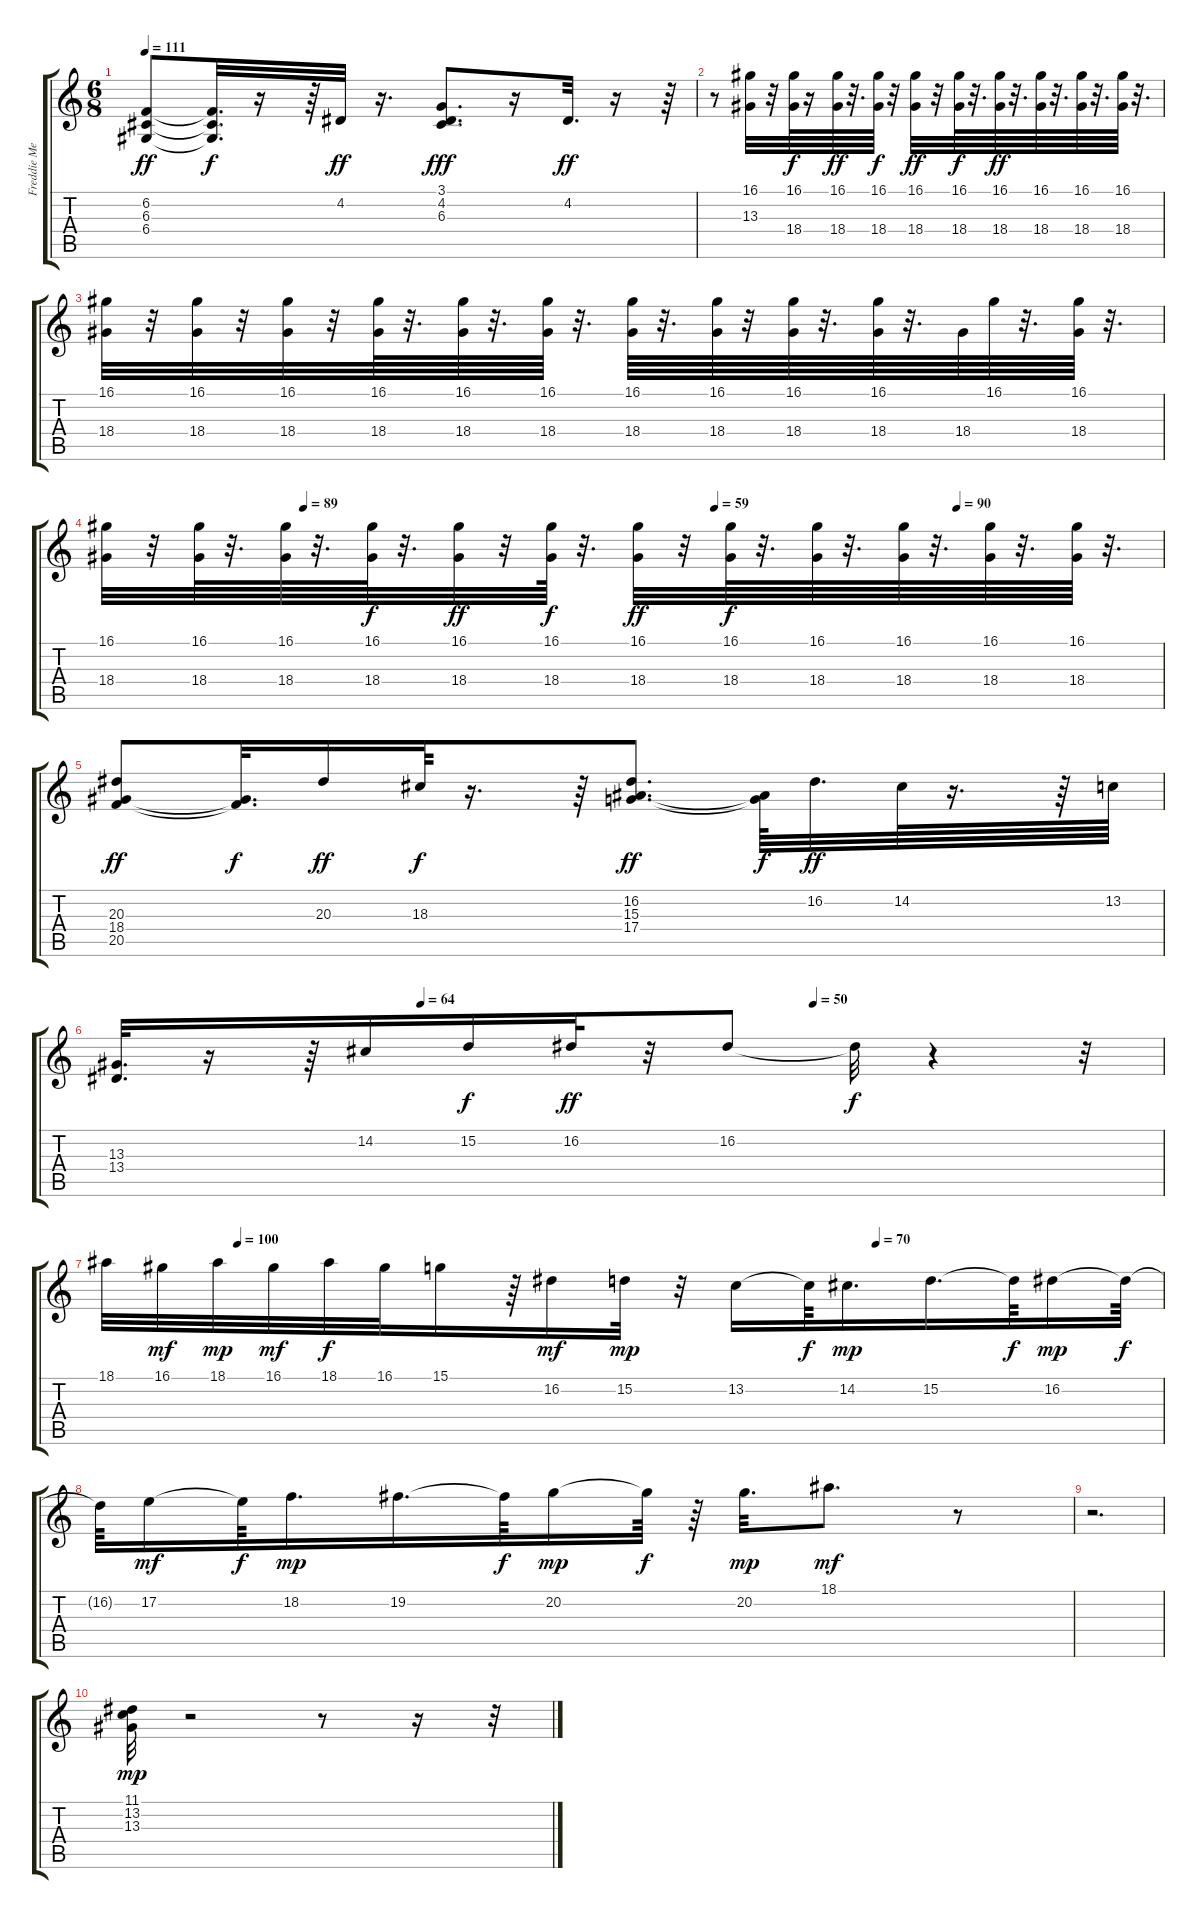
\track ("Freddie Mercury Main Piano" "Freddie Me") {instrument acousticgrandpiano}
\staff {score tabs}
\tuning (E4 B3 G3 D3 A2 E2) {hide}
\ts (6 8)
\tempo 111
\clef g2
\ks c
(6.2 6.3 6.4).8{dy ff} (6.2{t} 6.3{t} 6.4{t}).32{d dy f} r.16 r.64 4.2.32{dy ff} r.16{d} (3.1 4.2 6.3).8{d dy fff} r.16 4.2.32{d dy ff} r.16 r.64 |
r.8 (16.1 13.3).32 r.32 (16.1 18.4).64{dy f} r.16 (16.1 18.4).64{dy ff} r.32{d} (16.1 18.4).64{dy f} r.32 (16.1 18.4).32{dy ff} r.32 (16.1 18.4).64{dy f} r.32{d} (16.1 18.4).64{dy ff} r.32{d} (16.1 18.4).64 r.32{d} (16.1 18.4).64 r.32{d} (16.1 18.4).64 r.32{d} |
(16.1 18.4).32 r.32 (16.1 18.4).32 r.32 (16.1 18.4).32 r.32 (16.1 18.4).64 r.32{d} (16.1 18.4).64 r.32{d} (16.1 18.4).64 r.32{d} (16.1 18.4).64 r.32{d} (16.1 18.4).64 r.32 (16.1 18.4).64 r.32{d} (16.1 18.4).64 r.32{d} 18.4.64 16.1.64 r.32{d} (16.1 18.4).64 r.32{d} |
\tempo (89 0.1875)
\tempo (59 0.5763888888888888)
\tempo (90 0.8055555555555556)
(16.1 18.4).32 r.32 (16.1 18.4).64 r.32{d} (16.1 18.4).64 r.32{d} (16.1 18.4).64{dy f} r.32{d} (16.1 18.4).32{dy ff} r.32 (16.1 18.4).64{dy f} r.32{d} (16.1 18.4).32{dy ff} r.32 (16.1 18.4).64{dy f} r.32{d} (16.1 18.4).64 r.32{d} (16.1 18.4).64 r.32{d} (16.1 18.4).64 r.32{d} (16.1 18.4).64 r.32{d} |
(20.3 18.4 20.5).8{dy ff} (18.4{t} 20.5{t}).32{d dy f} 20.3.16{dy ff} 18.3.64{dy f} r.16{d} r.64 (16.2 15.3 17.4).8{d dy ff} (15.3{t} 17.4{t}).64{dy f} 16.2.32{d dy ff} 14.2.64 r.16{d} r.64 13.2.64 |
\tempo (64 0.2916666666666667)
\tempo (50 0.6666666666666666)
(13.3 13.4).32{d} r.16 r.64 14.2.16 15.2.16{dy f} 16.2.32{dy ff} r.32 16.2.8 16.2{t}.32{dy f} r.4 r.32 |
\tempo (100 0.125)
\tempo (70 0.7291666666666666)
18.1.32 16.1.32{dy mf} 18.1.32{dy mp} 16.1.32{dy mf} 18.1.32{dy f} 16.1.32 15.1.16 r.64 16.2.16{dy mf} 15.2.32{dy mp} r.32 13.2.16 13.2{t}.64{dy f} 14.2.16{d dy mp} 15.2.16{d} 15.2{t}.64{dy f} 16.2.16{dy mp} 16.2{t}.64{dy f} |
16.2{t}.64 17.2.16{dy mf} 17.2{t}.64{dy f} 18.2.16{d dy mp} 19.2.16{d} 19.2{t}.64{dy f} 20.2.16{dy mp} 20.2{t}.64{dy f} r.64 20.2.32{d dy mp} 18.1.8{d dy mf} r.8 |
r.2{d} |
(11.1 13.2 13.3).32{dy mp} r.2 r.8 r.16 r.32
